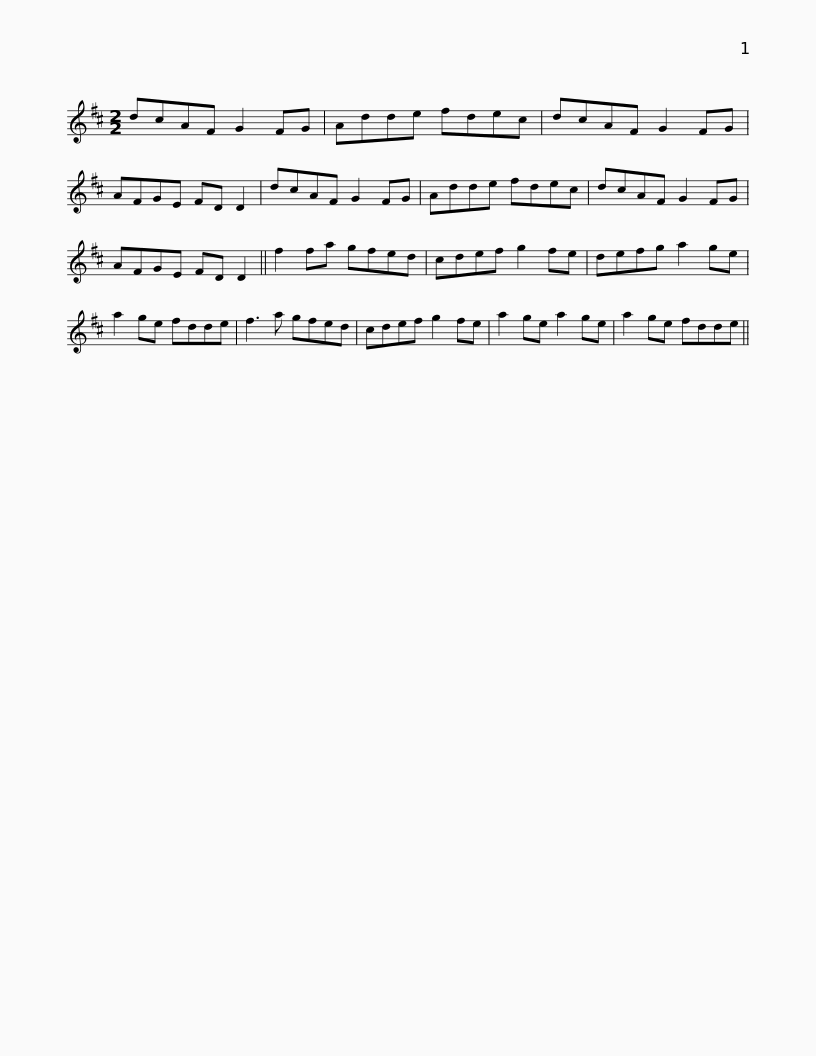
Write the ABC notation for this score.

X:1
L:1/8
M:2/2
I:linebreak $
K:D
V:1 treble
V:1
 dcAF G2 FG | Adde fdec | dcAF G2 FG | AFGE FD D2 | dcAF G2 FG | %5
 Adde fdec |$ dcAF G2 FG | AFGE FD D2 || f2 fa gfed | cdef g2 fe | %10
 defg a2 ge | a2 ge fdde |$ f3 a gfed | cdef g2 fe | a2 ge a2 ge | %15
 a2 ge fdde || %16
